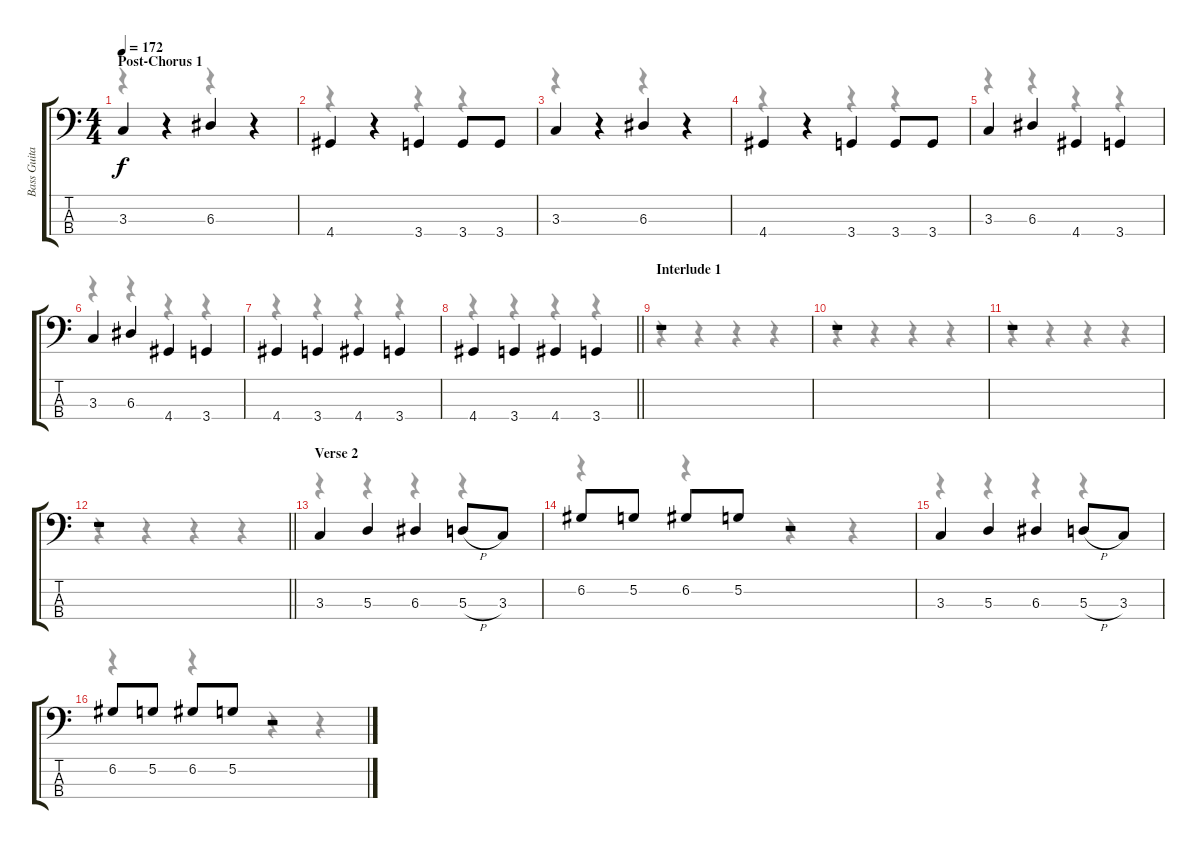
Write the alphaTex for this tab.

\track ("Bass Guitar" "Bass Guita") {instrument electricbasspick}
\staff {score tabs}
\tuning (G2 D2 A1 E1) {hide}
\voice
\ts (4 4)
\section ("" "Post-Chorus 1")
\tempo 172
\clef f4
\ks c
3.3.4{dy f} r.4 6.3.4 r.4 |
4.4.4 r.4 3.4.4 3.4.8 3.4.8 |
3.3.4 r.4 6.3.4 r.4 |
4.4.4 r.4 3.4.4 3.4.8 3.4.8 |
3.3.4 6.3.4 4.4.4 3.4.4 |
3.3.4 6.3.4 4.4.4 3.4.4 |
4.4.4 3.4.4 4.4.4 3.4.4 |
\barLineRight lightlight
4.4.4 3.4.4 4.4.4 3.4.4 |
\section ("" "Interlude 1")
r.1 |
r.1 |
r.1 |
\barLineRight lightlight
r.1 |
\section ("" "Verse 2")
3.3.4 5.3.4 6.3.4 5.3{h}.8 3.3.8 |
6.2.8 5.2.8 6.2.8 5.2.8 r.2 |
3.3.4 5.3.4 6.3.4 5.3{h}.8 3.3.8 |
6.2.8 5.2.8 6.2.8 5.2.8 r.2
\voice
\clef f4
\ottava regular
\simile none
\ks c
r.4{dy f} r.4 r.4 r.4 |
r.4 r.4 r.4 r.4 |
r.4 r.4 r.4 r.4 |
r.4 r.4 r.4 r.4 |
r.4 r.4 r.4 r.4 |
r.4 r.4 r.4 r.4 |
r.4 r.4 r.4 r.4 |
\barLineRight lightlight
r.4 r.4 r.4 r.4 |
r.4 r.4 r.4 r.4 |
r.4 r.4 r.4 r.4 |
r.4 r.4 r.4 r.4 |
\barLineRight lightlight
r.4 r.4 r.4 r.4 |
r.4 r.4 r.4 r.4 |
r.4 r.4 r.4 r.4 |
r.4 r.4 r.4 r.4 |
r.4 r.4 r.4 r.4
